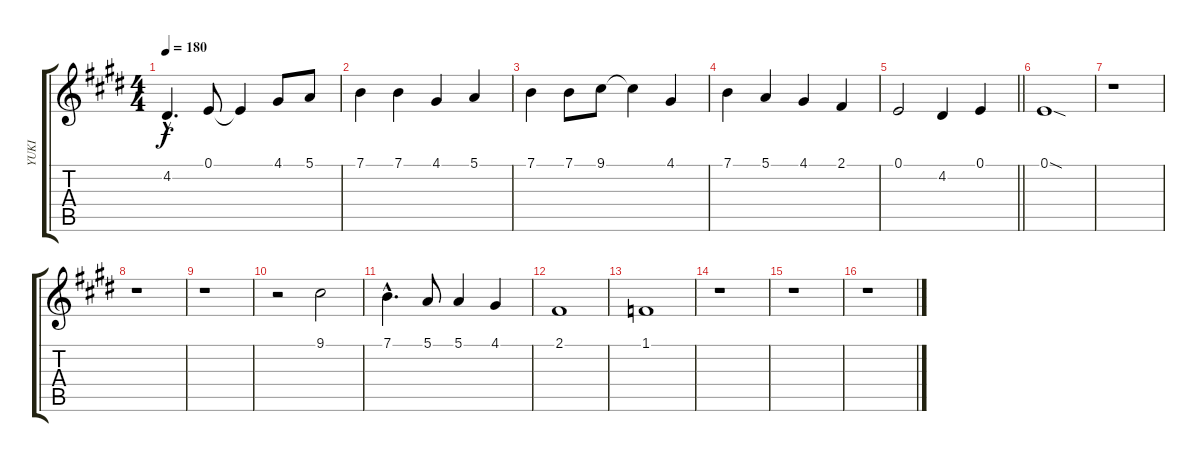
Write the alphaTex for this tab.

\track ("YUKI" "YUKI") {instrument churchorgan}
\staff {score tabs}
\tuning (E4 B3 G3 D3 A2 E2) {hide}
\ts (4 4)
\tempo 180
\clef g2
\ks e
4.2{hac}.4{d dy f} 0.1.8 0.1{t}.4 4.1.8 5.1.8 |
7.1.4 7.1.4 4.1.4 5.1.4 |
7.1.4 7.1.8 9.1.8 9.1{t}.4 4.1.4 |
7.1.4 5.1.4 4.1.4 2.1.4 |
\barLineRight lightlight
0.1.2 4.2.4 0.1.4 |
0.1{sod}.1 |
r.1 |
r.1 |
r.1 |
r.2 9.1.2 |
7.1{hac}.4{d} 5.1.8 5.1.4 4.1.4 |
2.1.1 |
1.1.1 |
r.1 |
r.1 |
r.1
